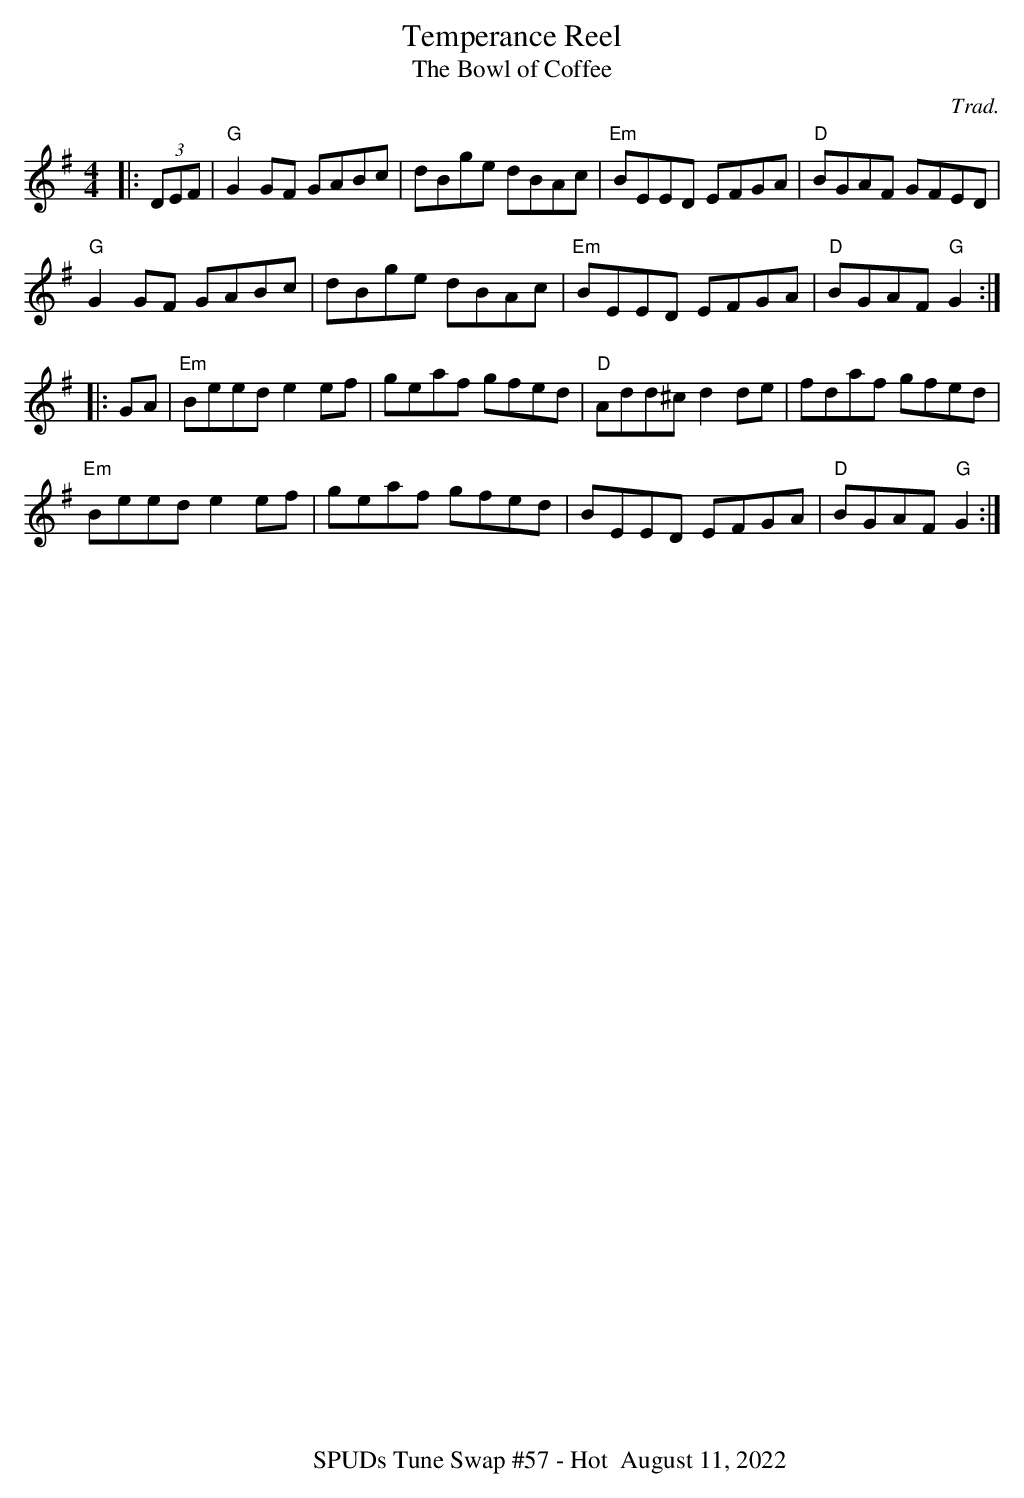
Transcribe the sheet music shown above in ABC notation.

X:1
T:Temperance Reel
T:The Bowl of Coffee
C:Trad.
M:4/4
K:G
|:(3DEF|"G"G2GF GABc|dBge dBAc|"Em"BEED EFGA|"D"BGAF GFED|
"G"G2GF GABc|dBge dBAc|"Em"BEED EFGA|"D"BGAF "G"G2:|
|:GA|"Em"Beed e2ef|geaf gfed|"D"Add^c d2de|fdaf gfed|
"Em"Beed e2ef|geaf gfed|BEED EFGA|"D"BGAF "G"G2:|
